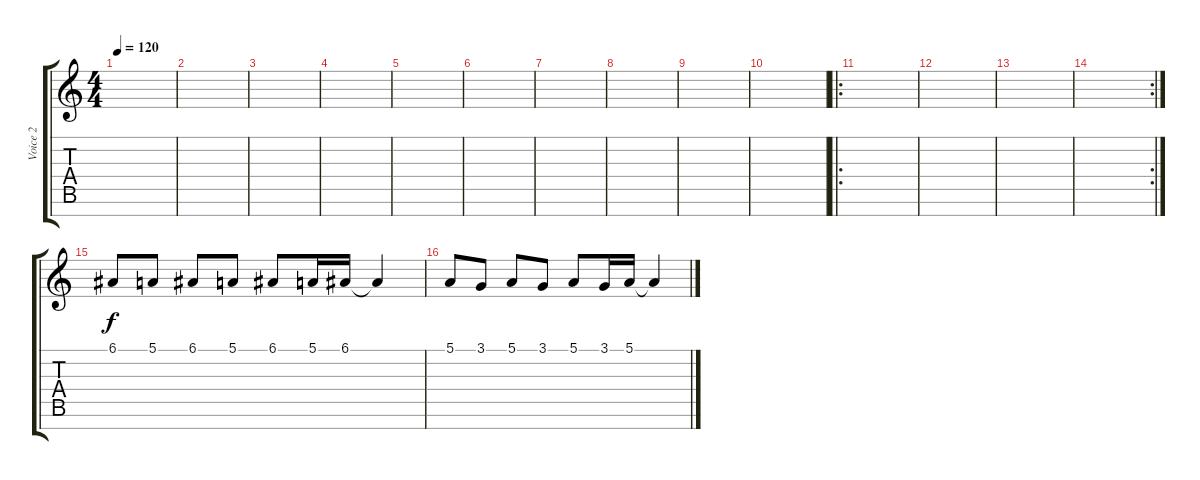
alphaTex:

\track ("Voice 2 " "Voice 2 ") {instrument voiceoohs}
\staff {score tabs}
\tuning (E4 B3 G3 D3 A2 E2 B1) {hide}
\ts (4 4)
\tempo 120
\clef g2
\ks c
|
|
|
|
|
|
|
|
|
|
\ro
|
|
|
\rc 2
|
6.1.8 5.1.8 6.1.8 5.1.8 6.1.8 5.1.16 6.1.16 6.1{t}.4 |
5.1.8 3.1.8 5.1.8 3.1.8 5.1.8 3.1.16 5.1.16 5.1{t}.4
